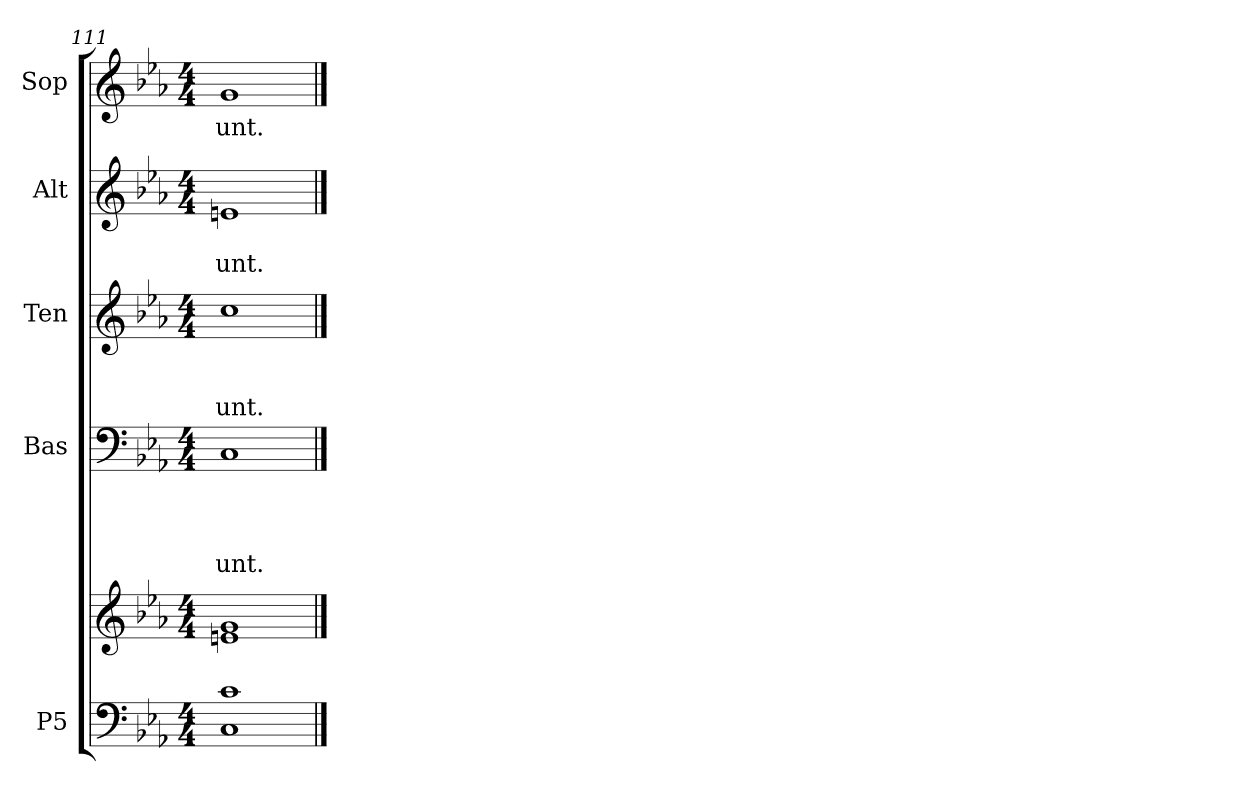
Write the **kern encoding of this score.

**kern	**kern	**kern	**text	**text	**text	**text	**kern	**text	**text	**text	**kern	**text	**text	**kern	**text
*part5	*part5	*part4	*part4	*part4	*part4	*part4	*part3	*part3	*part3	*part3	*part2	*part2	*part2	*part1	*part1
*staff6	*staff5	*staff4	*staff4	*staff4	*staff4	*staff4	*staff3	*staff3	*staff3	*staff3	*staff2	*staff2	*staff2	*staff1	*staff1
*I"P5	*	*I"Bas	*	*	*	*	*I"Ten	*	*	*	*I"Alt	*	*	*I"Sop	*
*clefF4	*clefG2	*clefF4	*	*	*	*	*clefG2	*	*	*	*clefG2	*	*	*clefG2	*
*k[b-e-a-]	*k[b-e-a-]	*k[b-e-a-]	*	*	*	*	*k[b-e-a-]	*	*	*	*k[b-e-a-]	*	*	*k[b-e-a-]	*
*E-:	*E-:	*E-:	*	*	*	*	*E-:	*	*	*	*E-:	*	*	*E-:	*
*M4/4	*M4/4	*M4/4	*	*	*	*	*M4/4	*	*	*	*M4/4	*	*	*M4/4	*
=111	=111	=111	=111	=111	=111	=111	=111	=111	=111	=111	=111	=111	=111	=111	=111
*^	*^	*	*	*	*	*	*	*	*	*	*	*	*	*	*
!	!	!	!	!	!	!	!	!LO:LY:b	!	!	!	!LO:LY:b	!	!	!LO:LY:b	!	!LO:LY:b
*	*	*	*	*	*	*	*	*	*^	*	*	*	*	*	*	*	*
1c	1C	1g	1en	1C	.	.	.	-unt.	1ryy	1cc	.	.	-unt.	1en	.	-unt.	1g	-unt.
*v	*v	*	*	*	*	*	*	*	*v	*v	*	*	*	*	*	*	*	*
*	*v	*v	*	*	*	*	*	*	*	*	*	*	*	*	*	*
==	==	==	==	==	==	==	==	==	==	==	==	==	==	==	==
*-	*-	*-	*-	*-	*-	*-	*-	*-	*-	*-	*-	*-	*-	*-	*-
